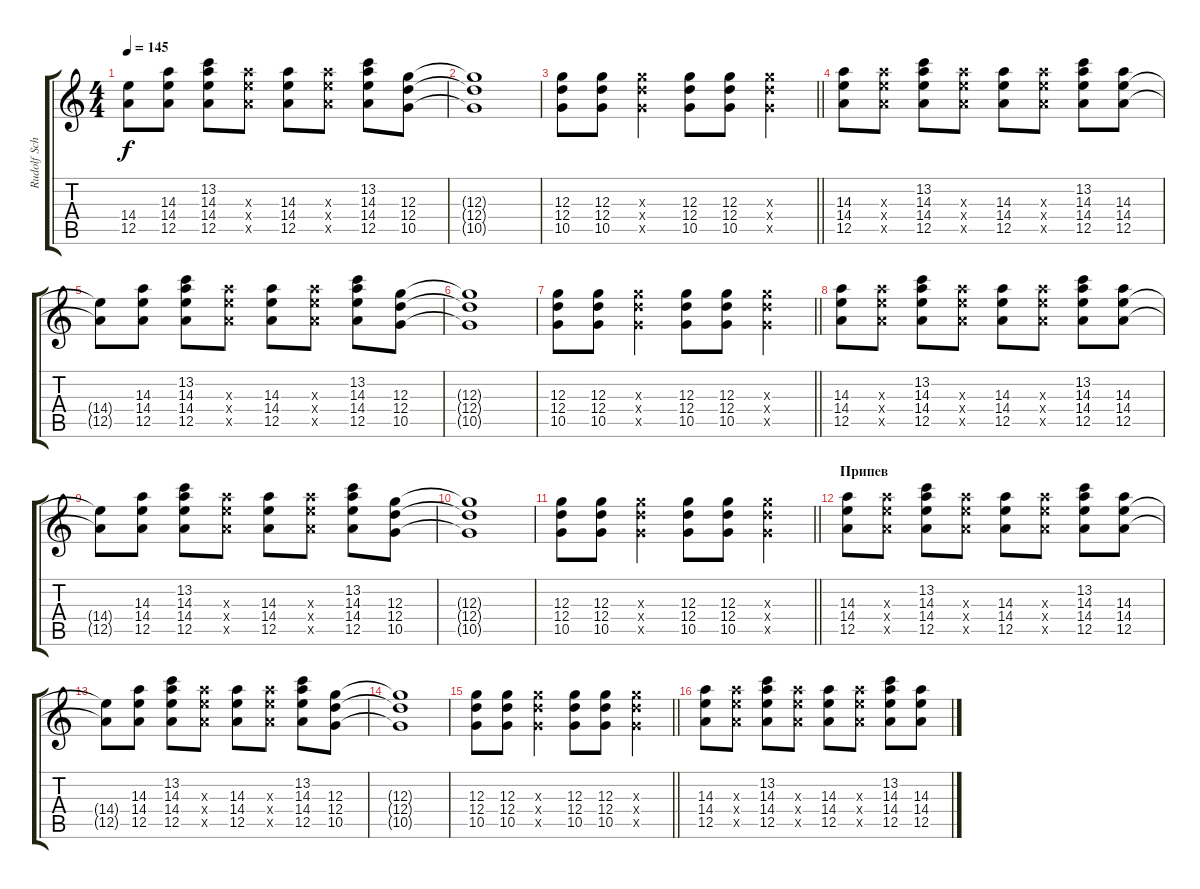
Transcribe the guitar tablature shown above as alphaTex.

\track ("Rudolf Scheneker" "Rudolf Sch") {instrument electricguitarclean}
\staff {score tabs}
\tuning (E4 B3 G3 D3 A2 E2) {hide}
\ts (4 4)
\tempo 145
\clef g2
\ks c
(14.4{t} 12.5{t}).8{dy f} (14.3 14.4 12.5).8 (13.2 14.3 14.4 12.5).8 (14.3{x} 14.4{x} 12.5{x}).8 (14.3 14.4 12.5).8 (14.3{x} 14.4{x} 12.5{x}).8 (13.2 14.3 14.4 12.5).8 (12.3 12.4 10.5).8 |
(12.3{t} 12.4{t} 10.5{t}).1 |
\barLineRight lightlight
(12.3 12.4 10.5).8 (12.3 12.4 10.5).8 (12.3{x} 12.4{x} 10.5{x}).4 (12.3 12.4 10.5).8 (12.3 12.4 10.5).8 (12.3{x} 12.4{x} 10.5{x}).4 |
(14.3 14.4 12.5).8 (14.3{x} 14.4{x} 12.5{x}).8 (13.2 14.3 14.4 12.5).8 (14.3{x} 14.4{x} 12.5{x}).8 (14.3 14.4 12.5).8 (14.3{x} 14.4{x} 12.5{x}).8 (13.2 14.3 14.4 12.5).8 (14.3 14.4 12.5).8 |
(14.4{t} 12.5{t}).8 (14.3 14.4 12.5).8 (13.2 14.3 14.4 12.5).8 (14.3{x} 14.4{x} 12.5{x}).8 (14.3 14.4 12.5).8 (14.3{x} 14.4{x} 12.5{x}).8 (13.2 14.3 14.4 12.5).8 (12.3 12.4 10.5).8 |
(12.3{t} 12.4{t} 10.5{t}).1 |
\barLineRight lightlight
(12.3 12.4 10.5).8 (12.3 12.4 10.5).8 (12.3{x} 12.4{x} 10.5{x}).4 (12.3 12.4 10.5).8 (12.3 12.4 10.5).8 (12.3{x} 12.4{x} 10.5{x}).4 |
(14.3 14.4 12.5).8 (14.3{x} 14.4{x} 12.5{x}).8 (13.2 14.3 14.4 12.5).8 (14.3{x} 14.4{x} 12.5{x}).8 (14.3 14.4 12.5).8 (14.3{x} 14.4{x} 12.5{x}).8 (13.2 14.3 14.4 12.5).8 (14.3 14.4 12.5).8 |
(14.4{t} 12.5{t}).8 (14.3 14.4 12.5).8 (13.2 14.3 14.4 12.5).8 (14.3{x} 14.4{x} 12.5{x}).8 (14.3 14.4 12.5).8 (14.3{x} 14.4{x} 12.5{x}).8 (13.2 14.3 14.4 12.5).8 (12.3 12.4 10.5).8 |
(12.3{t} 12.4{t} 10.5{t}).1 |
\barLineRight lightlight
(12.3 12.4 10.5).8 (12.3 12.4 10.5).8 (12.3{x} 12.4{x} 10.5{x}).4 (12.3 12.4 10.5).8 (12.3 12.4 10.5).8 (12.3{x} 12.4{x} 10.5{x}).4 |
\section ("" "Припев")
(14.3 14.4 12.5).8 (14.3{x} 14.4{x} 12.5{x}).8 (13.2 14.3 14.4 12.5).8 (14.3{x} 14.4{x} 12.5{x}).8 (14.3 14.4 12.5).8 (14.3{x} 14.4{x} 12.5{x}).8 (13.2 14.3 14.4 12.5).8 (14.3 14.4 12.5).8 |
(14.4{t} 12.5{t}).8 (14.3 14.4 12.5).8 (13.2 14.3 14.4 12.5).8 (14.3{x} 14.4{x} 12.5{x}).8 (14.3 14.4 12.5).8 (14.3{x} 14.4{x} 12.5{x}).8 (13.2 14.3 14.4 12.5).8 (12.3 12.4 10.5).8 |
(12.3{t} 12.4{t} 10.5{t}).1 |
\barLineRight lightlight
(12.3 12.4 10.5).8 (12.3 12.4 10.5).8 (12.3{x} 12.4{x} 10.5{x}).4 (12.3 12.4 10.5).8 (12.3 12.4 10.5).8 (12.3{x} 12.4{x} 10.5{x}).4 |
(14.3 14.4 12.5).8 (14.3{x} 14.4{x} 12.5{x}).8 (13.2 14.3 14.4 12.5).8 (14.3{x} 14.4{x} 12.5{x}).8 (14.3 14.4 12.5).8 (14.3{x} 14.4{x} 12.5{x}).8 (13.2 14.3 14.4 12.5).8 (14.3 14.4 12.5).8
